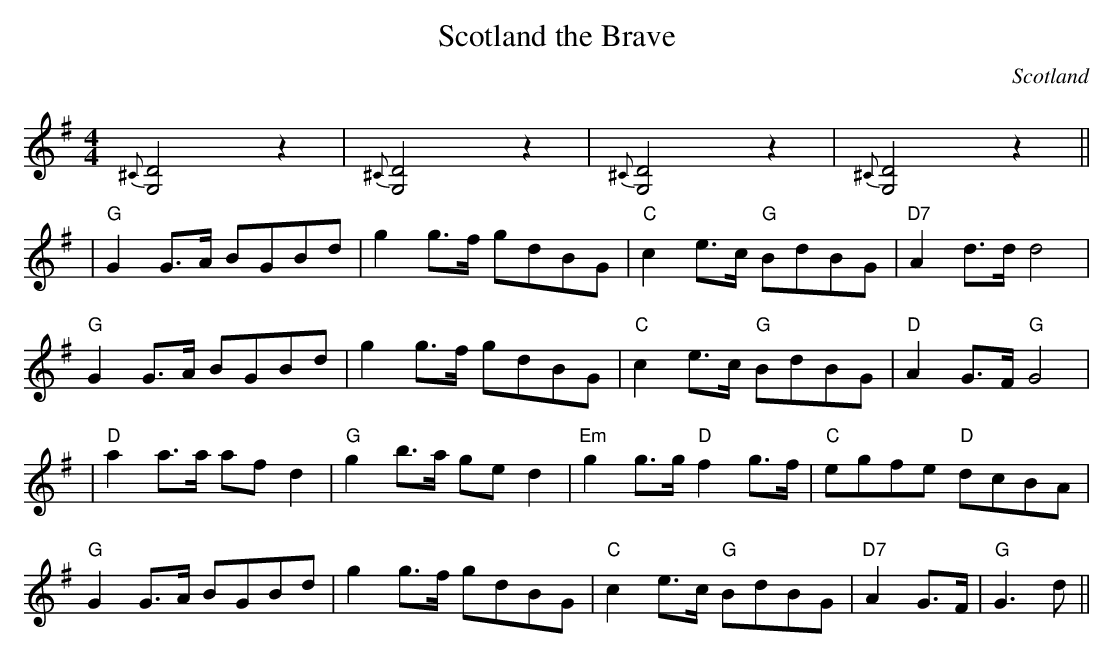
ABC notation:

X:1
T:Scotland the Brave
C:Scotland
M:4/4
L:1/8
K:G major
{^C}[G,4D4] z2 | {^C}[G,4D4]z2 | {^C}[G,4D4] z2 | {^C}[G,4D4] z2 ||
| "G"G2 G>A BGBd | g2 g>f gdBG | "C"c2 e>c "G"BdBG | "D7"A2 d>d d4 |
"G"G2 G>A BGBd | g2 g>f gdBG | "C"c2 e>c "G"BdBG | "D"A2 G>F "G"G4 |
| "D"a2 a>a af d2 | "G"g2 b>a ge d2 | "Em"g2 g>g "D"f2 g>f | "C"egfe "D"dcBA |
"G"G2 G>A BGBd | g2 g>f gdBG | "C"c2 e>c "G"BdBG | "D7"A2 G>F | "G"G3 d ||
